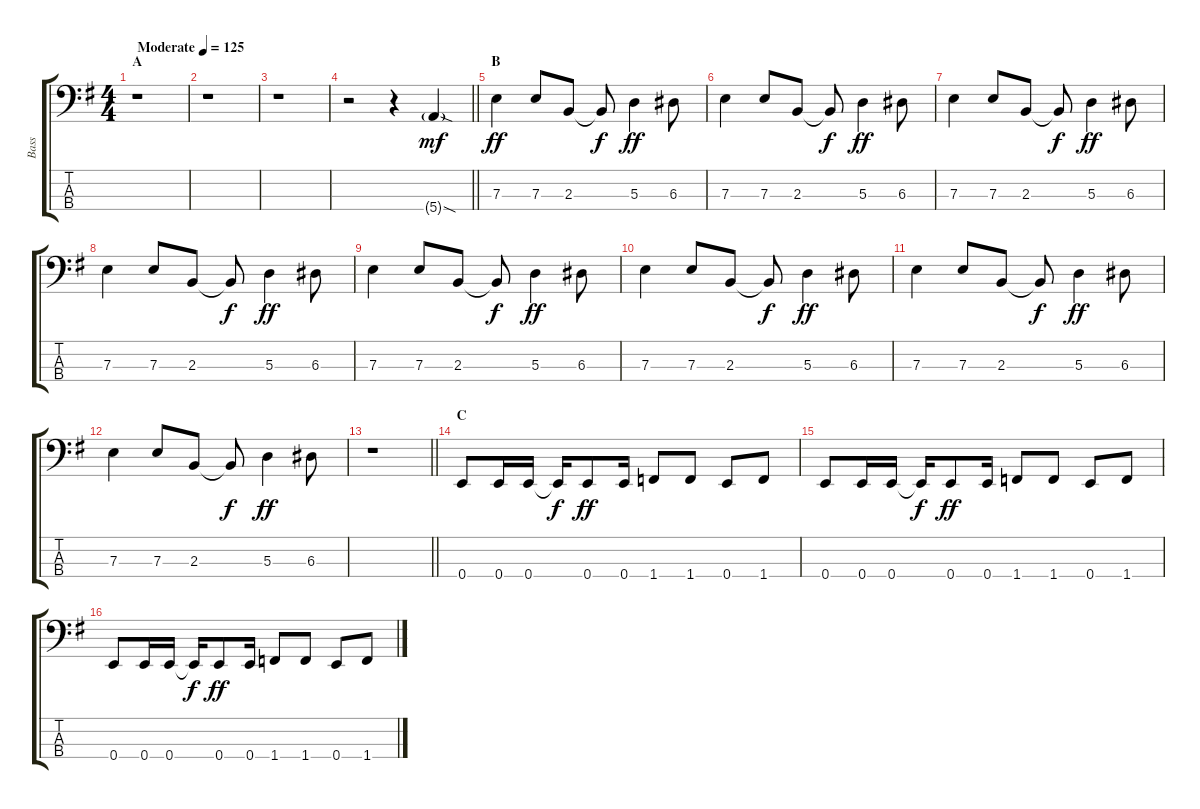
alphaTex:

\track ("Bass" "Bass") {instrument electricbasspick}
\staff {score tabs}
\tuning (G2 D2 A1 E1) {hide}
\ts (4 4)
\section ("" "A")
\tempo (125 "Moderate")
\clef f4
\ks g
r.1{dy mf instrument electricbasspick} |
r.1 |
r.1 |
\barLineRight lightlight
r.2 r.4 5.4{sod g}.4 |
\section ("" "B")
7.3.4{dy ff} 7.3.8 2.3.8 2.3{t}.8{dy f} 5.3.4{dy ff} 6.3.8 |
7.3.4 7.3.8 2.3.8 2.3{t}.8{dy f} 5.3.4{dy ff} 6.3.8 |
7.3.4 7.3.8 2.3.8 2.3{t}.8{dy f} 5.3.4{dy ff} 6.3.8 |
7.3.4 7.3.8 2.3.8 2.3{t}.8{dy f} 5.3.4{dy ff} 6.3.8 |
7.3.4 7.3.8 2.3.8 2.3{t}.8{dy f} 5.3.4{dy ff} 6.3.8 |
7.3.4 7.3.8 2.3.8 2.3{t}.8{dy f} 5.3.4{dy ff} 6.3.8 |
7.3.4 7.3.8 2.3.8 2.3{t}.8{dy f} 5.3.4{dy ff} 6.3.8 |
7.3.4 7.3.8 2.3.8 2.3{t}.8{dy f} 5.3.4{dy ff} 6.3.8 |
\barLineRight lightlight
r.1 |
\section ("" "C")
0.4.8 0.4.16 0.4.16 0.4{t}.16{dy f} 0.4.8{dy ff} 0.4.16 1.4.8 1.4.8 0.4.8 1.4.8 |
0.4.8 0.4.16 0.4.16 0.4{t}.16{dy f} 0.4.8{dy ff} 0.4.16 1.4.8 1.4.8 0.4.8 1.4.8 |
0.4.8 0.4.16 0.4.16 0.4{t}.16{dy f} 0.4.8{dy ff} 0.4.16 1.4.8 1.4.8 0.4.8 1.4.8
